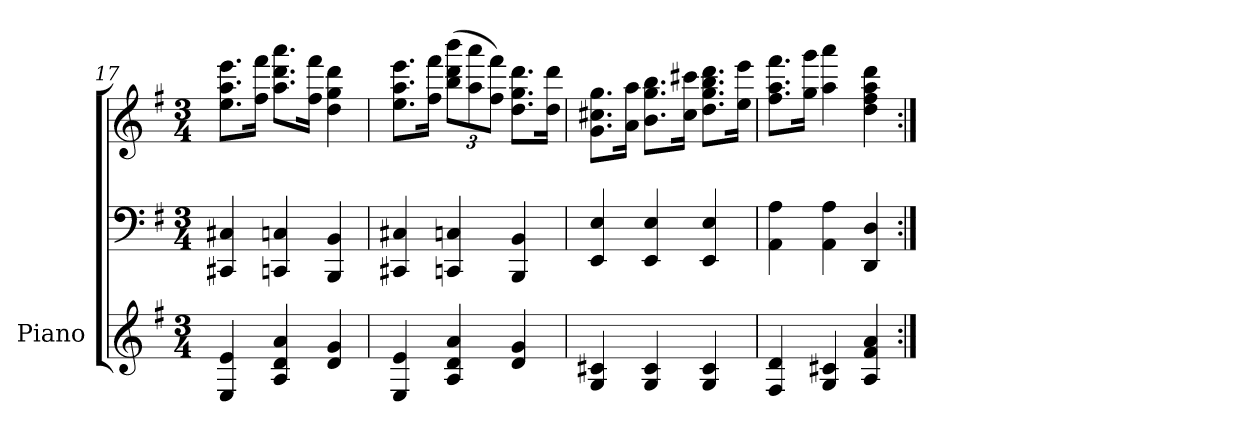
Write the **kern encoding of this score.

**kern	**kern	**kern
*part1	*part1	*part1
*staff3	*staff2	*staff1
*I"Piano	*	*
*I'Pno.	*	*
*clefG2	*clefF4	*clefG2
*k[f#]	*k[f#]	*k[f#]
*M3/4	*M3/4	*M3/4
=17	=17	=17
4E/ 4e/	4CC#X/ 4C#X/	8.ee\ 8.aa\ 8.eee\L
.	.	16ff#\ 16fff#\Jk
4A/ 4d/ 4a/	4CCn/ 4Cn/	8.aa\ 8.ddd\ 8.aaa\L
.	.	16ff#\ 16fff#\Jk
4d/ 4g/	4BBB/ 4BB/	4dd\ 4gg\ 4ddd\
!!LO:LB:g=z
=18	=18	=18
4E/ 4e/	4CC#X/ 4C#X/	8.ee\ 8.aa\ 8.eee\L
.	.	16ff#\ 16fff#\Jk
*	*	*Xbrackettup
4A/ 4d/ 4a/	4CCn/ 4Cn/	(>12bb\ 12ddd\ 12bbb\L
.	.	12aa\ 12aaa\
.	.	12ff#\ 12fff#\J)
4d/ 4g/	4BBB/ 4BB/	8.dd\ 8.gg\ 8.ddd\L
.	.	16dd\ 16ddd\Jk
=19	=19	=19
4G/ 4c#X/	4EE/ 4E/	8.g\ 8.cc#X\ 8.gg\L
.	.	16a\ 16aa\Jk
4G/ 4c#/	4EE/ 4E/	8.b\ 8.gg\ 8.bb\L
.	.	16cc#\ 16ccc#X\Jk
4G/ 4c#/	4EE/ 4E/	8.dd\ 8.gg\ 8.bb\ 8.ddd\L
.	.	16ee\ 16eee\Jk
=20	=20	=20
4F#/ 4d/	4AA\ 4A\	8.ff#\ 8.aa\ 8.fff#\L
.	.	16gg\ 16ggg\Jk
4G/ 4c#X/	4AA\ 4A\	4aa\ 4aaa\
4A/ 4f#/ 4a/	4DD/ 4D/	4dd\ 4ff#\ 4aa\ 4ddd\
=:|!	=:|!	=:|!
*-	*-	*-
